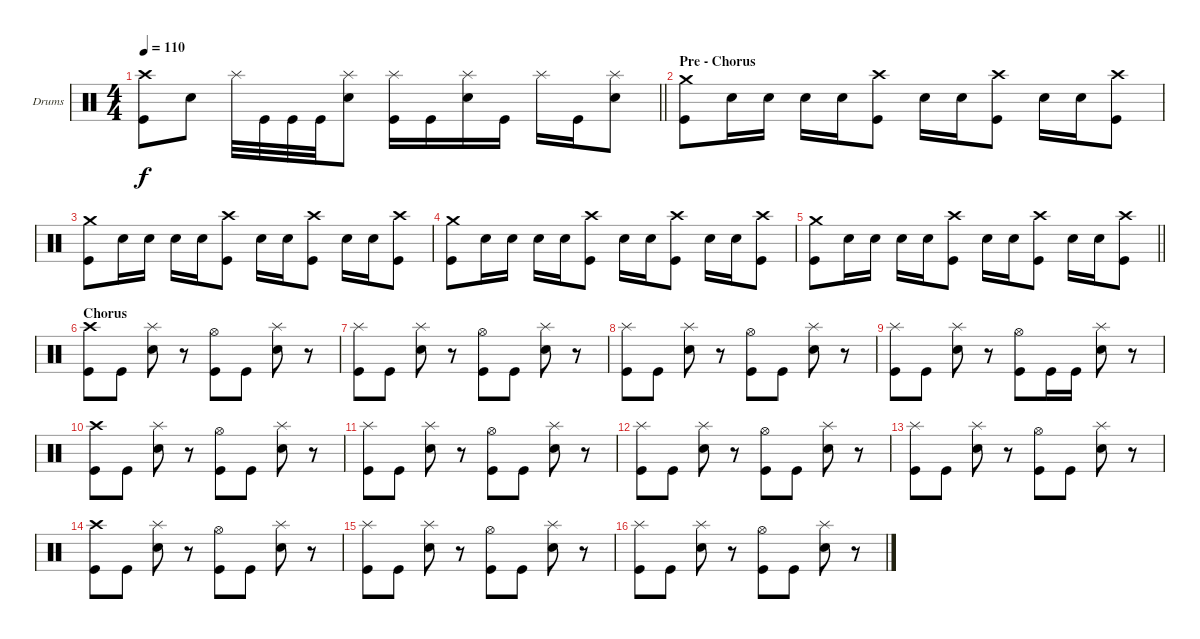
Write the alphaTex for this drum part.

\bracketExtendMode groupsimilarinstruments
\firstSystemTrackNameOrientation horizontal
\otherSystemsTrackNameOrientation horizontal
\track ("The Rev" "Drums") {instrument percussion}
\staff {score}
\articulation defaults
\ts (4 4)
\tempo 110
\clef neutral
\barLineRight lightlight
\ks c
("Crash high (hit)" "Kick (hit)").8{dy f} "Snare (hit) 2".8 "Splash (hit)".32 "Kick (hit)".32 "Kick (hit)".32 "Kick (hit)".32 ("Splash (hit)" "Snare (hit) 2").8 ("Splash (hit)" "Kick (hit)").16 "Kick (hit)".16 ("Splash (hit)" "Snare (hit) 2").16 "Kick (hit)".16 "Splash (hit)".16 "Kick (hit)".16 ("Splash (hit)" "Snare (hit) 2").8 |
\section ("" "Pre - Chorus")
("Crash medium (hit)" "Kick (hit)").8 "Snare (hit) 2".16 "Snare (hit) 2".16 "Snare (hit) 2".16 "Snare (hit) 2".16 ("Crash high (hit)" "Kick (hit)").8 "Snare (hit) 2".16 "Snare (hit) 2".16 ("Crash high (hit)" "Kick (hit)").8 "Snare (hit) 2".16 "Snare (hit) 2".16 ("Crash high (hit)" "Kick (hit)").8 |
("Crash medium (hit)" "Kick (hit)").8 "Snare (hit) 2".16 "Snare (hit) 2".16 "Snare (hit) 2".16 "Snare (hit) 2".16 ("Crash high (hit)" "Kick (hit)").8 "Snare (hit) 2".16 "Snare (hit) 2".16 ("Crash high (hit)" "Kick (hit)").8 "Snare (hit) 2".16 "Snare (hit) 2".16 ("Crash high (hit)" "Kick (hit)").8 |
("Crash medium (hit)" "Kick (hit)").8 "Snare (hit) 2".16 "Snare (hit) 2".16 "Snare (hit) 2".16 "Snare (hit) 2".16 ("Crash high (hit)" "Kick (hit)").8 "Snare (hit) 2".16 "Snare (hit) 2".16 ("Crash high (hit)" "Kick (hit)").8 "Snare (hit) 2".16 "Snare (hit) 2".16 ("Crash high (hit)" "Kick (hit)").8 |
\barLineRight lightlight
("Crash medium (hit)" "Kick (hit)").8 "Snare (hit) 2".16 "Snare (hit) 2".16 "Snare (hit) 2".16 "Snare (hit) 2".16 ("Crash high (hit)" "Kick (hit)").8 "Snare (hit) 2".16 "Snare (hit) 2".16 ("Crash high (hit)" "Kick (hit)").8 "Snare (hit) 2".16 "Snare (hit) 2".16 ("Crash high (hit)" "Kick (hit)").8 |
\section ("" "Chorus")
("Crash high (hit)" "Kick (hit)").8 "Kick (hit)".8 ("Splash (hit)" "Snare (hit) 2").8 r.8 ("Hi-Hat (open)" "Kick (hit)").8 "Kick (hit)".8 ("Splash (hit)" "Snare (hit) 2").8 r.8 |
("Splash (hit)" "Kick (hit)").8 "Kick (hit)".8 ("Splash (hit)" "Snare (hit) 2").8 r.8 ("Hi-Hat (open)" "Kick (hit)").8 "Kick (hit)".8 ("Splash (hit)" "Snare (hit) 2").8 r.8 |
("Splash (hit)" "Kick (hit)").8 "Kick (hit)".8 ("Splash (hit)" "Snare (hit) 2").8 r.8 ("Hi-Hat (open)" "Kick (hit)").8 "Kick (hit)".8 ("Splash (hit)" "Snare (hit) 2").8 r.8 |
("Splash (hit)" "Kick (hit)").8 "Kick (hit)".8 ("Splash (hit)" "Snare (hit) 2").8 r.8 ("Hi-Hat (open)" "Kick (hit)").8 "Kick (hit)".16 "Kick (hit)".16 ("Splash (hit)" "Snare (hit) 2").8 r.8 |
("Crash high (hit)" "Kick (hit)").8 "Kick (hit)".8 ("Splash (hit)" "Snare (hit) 2").8 r.8 ("Hi-Hat (open)" "Kick (hit)").8 "Kick (hit)".8 ("Splash (hit)" "Snare (hit) 2").8 r.8 |
("Splash (hit)" "Kick (hit)").8 "Kick (hit)".8 ("Splash (hit)" "Snare (hit) 2").8 r.8 ("Hi-Hat (open)" "Kick (hit)").8 "Kick (hit)".8 ("Splash (hit)" "Snare (hit) 2").8 r.8 |
("Splash (hit)" "Kick (hit)").8 "Kick (hit)".8 ("Splash (hit)" "Snare (hit) 2").8 r.8 ("Hi-Hat (open)" "Kick (hit)").8 "Kick (hit)".8 ("Splash (hit)" "Snare (hit) 2").8 r.8 |
("Splash (hit)" "Kick (hit)").8 "Kick (hit)".8 ("Splash (hit)" "Snare (hit) 2").8 r.8 ("Hi-Hat (open)" "Kick (hit)").8 "Kick (hit)".8 ("Splash (hit)" "Snare (hit) 2").8 r.8 |
("Crash high (hit)" "Kick (hit)").8 "Kick (hit)".8 ("Splash (hit)" "Snare (hit) 2").8 r.8 ("Hi-Hat (open)" "Kick (hit)").8 "Kick (hit)".8 ("Splash (hit)" "Snare (hit) 2").8 r.8 |
("Splash (hit)" "Kick (hit)").8 "Kick (hit)".8 ("Splash (hit)" "Snare (hit) 2").8 r.8 ("Hi-Hat (open)" "Kick (hit)").8 "Kick (hit)".8 ("Splash (hit)" "Snare (hit) 2").8 r.8 |
("Splash (hit)" "Kick (hit)").8 "Kick (hit)".8 ("Splash (hit)" "Snare (hit) 2").8 r.8 ("Hi-Hat (open)" "Kick (hit)").8 "Kick (hit)".8 ("Splash (hit)" "Snare (hit) 2").8 r.8
